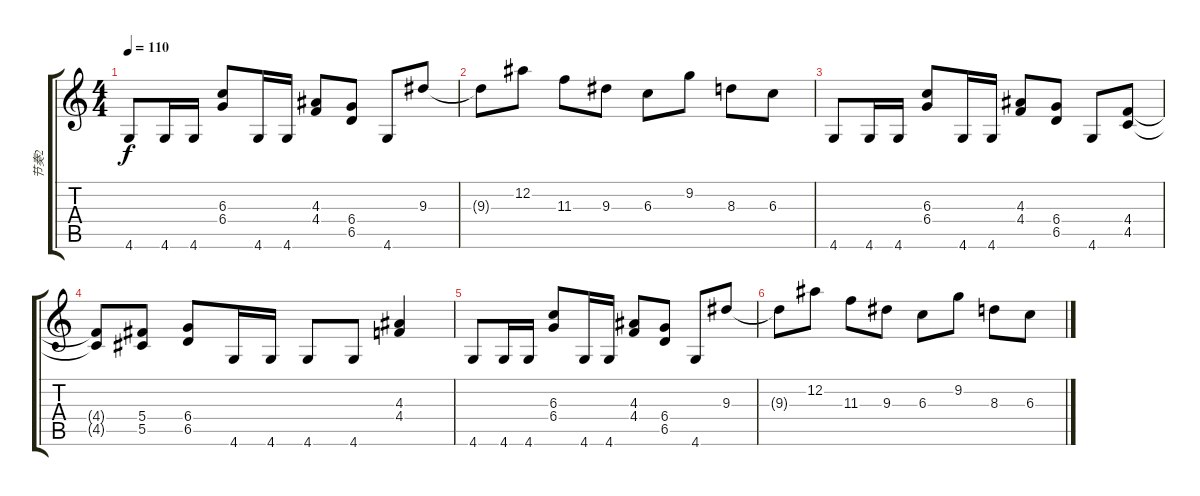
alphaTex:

\track ("节奏2" "节奏2") {instrument distortionguitar}
\staff {score tabs}
\tuning (Eb4 Bb3 Gb3 Db3 Ab2 Eb2) {hide}
\ts (4 4)
\tempo 110
\clef g2
\ks c
4.6.8{dy f} 4.6.16 4.6.16 (6.3 6.4).8 4.6.16 4.6.16 (4.3 4.4).8 (6.4 6.5).8 4.6.8 9.3.8 |
9.3{t}.8 12.2.8 11.3.8 9.3.8 6.3.8 9.2.8 8.3.8 6.3.8 |
4.6.8 4.6.16 4.6.16 (6.3 6.4).8 4.6.16 4.6.16 (4.3 4.4).8 (6.4 6.5).8 4.6.8 (4.4 4.5).8 |
(4.4{t} 4.5{t}).8 (5.4 5.5).8 (6.4 6.5).8 4.6.16 4.6.16 4.6.8 4.6.8 (4.3 4.4).4 |
4.6.8 4.6.16 4.6.16 (6.3 6.4).8 4.6.16 4.6.16 (4.3 4.4).8 (6.4 6.5).8 4.6.8 9.3.8 |
9.3{t}.8 12.2.8 11.3.8 9.3.8 6.3.8 9.2.8 8.3.8 6.3.8
